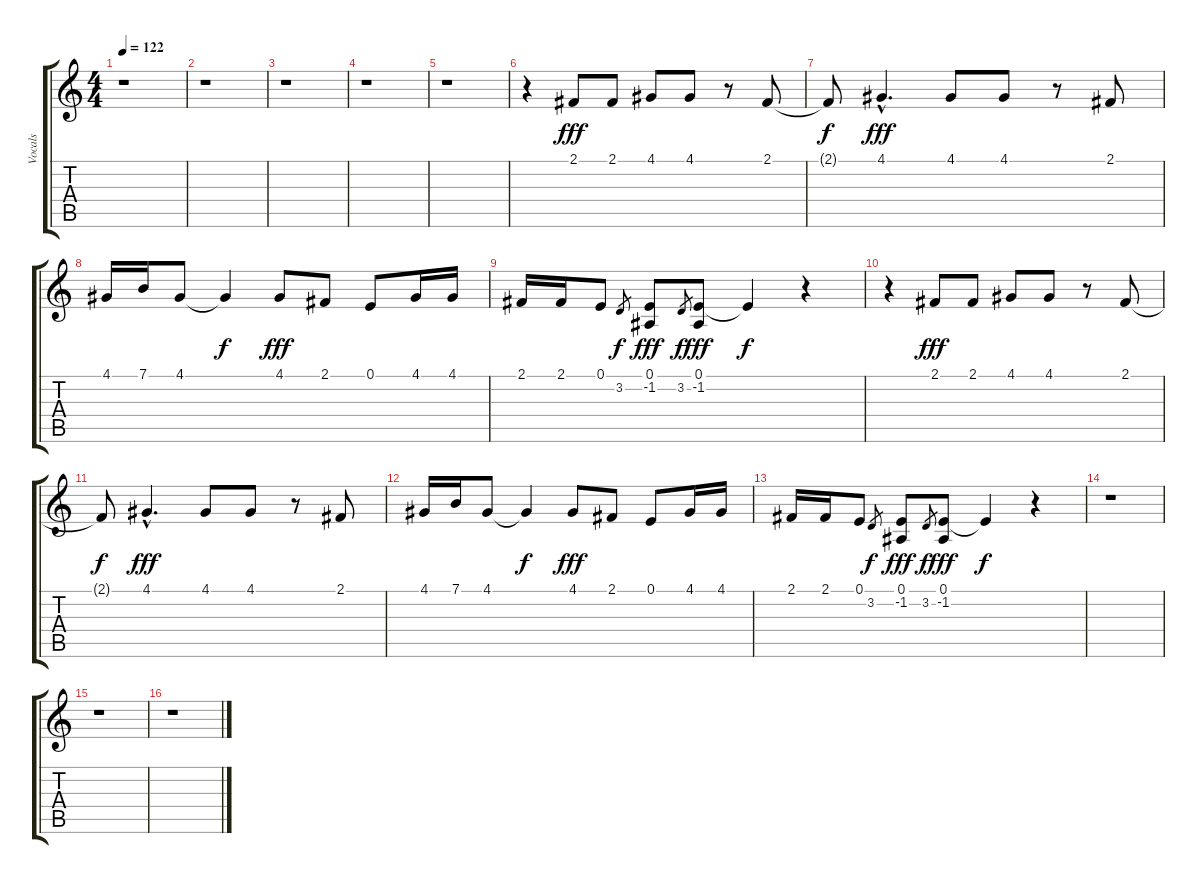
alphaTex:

\track ("Vocals" "Vocals") {instrument lead6voice}
\staff {score tabs}
\tuning (E4 B3 G3 D3 A2 E2) {hide}
\ts (4 4)
\tempo 122
\clef g2
\ks c
r.1{dy f} |
r.1 |
r.1 |
r.1 |
r.1 |
r.4 2.1.8{dy fff} 2.1.8 4.1.8 4.1.8 r.8 2.1.8 |
2.1{t}.8{dy f} 4.1{hac}.4{d dy fff} 4.1.8 4.1.8 r.8 2.1.8 |
4.1.16 7.1.16 4.1.8 4.1{t}.4{dy f} 4.1.8{dy fff} 2.1.8 0.1.8 4.1.16 4.1.16 |
2.1.16 2.1.16 0.1.8 3.2.8{gr dy f} (0.1 -1.2).8{dy fff} 3.2.8{gr dy f} (0.1 -1.2).8{dy fff} 0.1{t}.4{dy f} r.4 |
r.4 2.1.8{dy fff} 2.1.8 4.1.8 4.1.8 r.8 2.1.8 |
2.1{t}.8{dy f} 4.1{hac}.4{d dy fff} 4.1.8 4.1.8 r.8 2.1.8 |
4.1.16 7.1.16 4.1.8 4.1{t}.4{dy f} 4.1.8{dy fff} 2.1.8 0.1.8 4.1.16 4.1.16 |
2.1.16 2.1.16 0.1.8 3.2.8{gr dy f} (0.1 -1.2).8{dy fff} 3.2.8{gr dy f} (0.1 -1.2).8{dy fff} 0.1{t}.4{dy f} r.4 |
r.1 |
r.1 |
r.1
